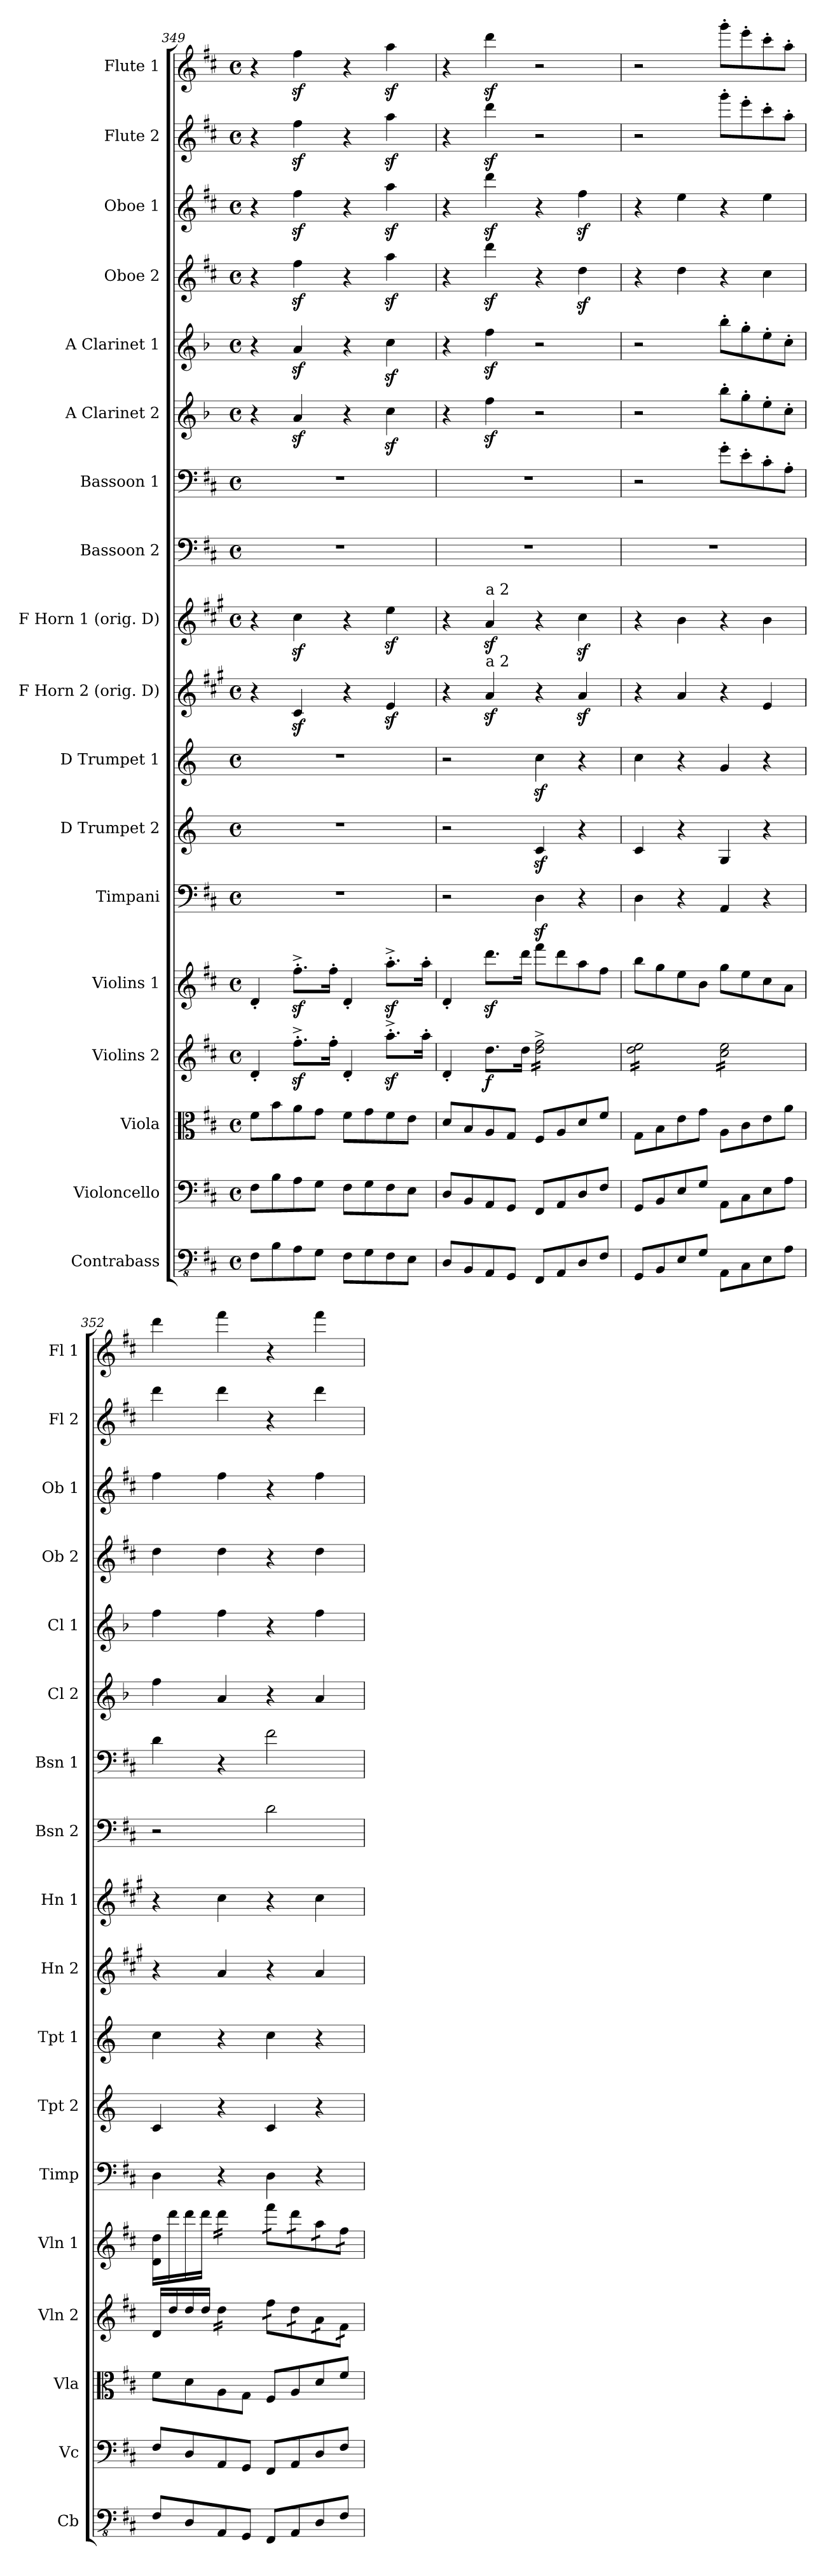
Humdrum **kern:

**kern	**kern	**kern	**kern	**dynam	**kern	**kern	**kern	**kern	**kern	**kern	**kern	**kern	**kern	**kern	**kern	**kern	**kern	**kern
*part18	*part17	*part16	*part15	*part15	*part14	*part13	*part12	*part11	*part10	*part9	*part8	*part7	*part6	*part5	*part4	*part3	*part2	*part1
*staff18	*staff17	*staff16	*staff15	*staff15	*staff14	*staff13	*staff12	*staff11	*staff10	*staff9	*staff8	*staff7	*staff6	*staff5	*staff4	*staff3	*staff2	*staff1
*I"Contrabass	*I"Violoncello	*I"Viola	*I"Violins 2	*	*I"Violins 1	*I"Timpani	*I"D Trumpet 2	*I"D Trumpet 1	*I"F Horn 2 (orig.  D)	*I"F Horn 1 (orig.  D)	*I"Bassoon 2	*I"Bassoon 1	*I"A Clarinet 2	*I"A Clarinet 1	*I"Oboe 2	*I"Oboe 1	*I"Flute 2	*I"Flute 1
*I'Cb	*I'Vc	*I'Vla	*I'Vln 2	*	*I'Vln 1	*I'Timp	*I'Tpt 2	*I'Tpt 1	*I'Hn 2	*I'Hn 1	*I'Bsn 2	*I'Bsn 1	*I'Cl 2	*I'Cl 1	*I'Ob 2	*I'Ob 1	*I'Fl 2	*I'Fl 1
*clefFv4	*clefF4	*clefC3	*clefG2	*	*clefG2	*clefF4	*clefG2	*clefG2	*clefG2	*clefG2	*clefF4	*clefF4	*clefG2	*clefG2	*clefG2	*clefG2	*clefG2	*clefG2
*	*	*	*	*	*	*	*ITrd-1c-2	*ITrd-1c-2	*ITrd4c7	*ITrd4c7	*	*	*ITrd2c3	*ITrd2c3	*	*	*	*
*k[f#c#]	*k[f#c#]	*k[f#c#]	*k[f#c#]	*	*k[f#c#]	*k[f#c#]	*k[f#c#]	*k[f#c#]	*k[f#c#]	*k[f#c#]	*k[f#c#]	*k[f#c#]	*k[f#c#]	*k[f#c#]	*k[f#c#]	*k[f#c#]	*k[f#c#]	*k[f#c#]
*M4/4	*M4/4	*M4/4	*M4/4	*	*M4/4	*M4/4	*M4/4	*M4/4	*M4/4	*M4/4	*M4/4	*M4/4	*M4/4	*M4/4	*M4/4	*M4/4	*M4/4	*M4/4
*met(c)	*met(c)	*met(c)	*met(c)	*	*met(c)	*met(c)	*met(c)	*met(c)	*met(c)	*met(c)	*met(c)	*met(c)	*met(c)	*met(c)	*met(c)	*met(c)	*met(c)	*met(c)
=349	=349	=349	=349	=349	=349	=349	=349	=349	=349	=349	=349	=349	=349	=349	=349	=349	=349	=349
8FF#\L	8F#\L	8f#\L	4d'/	.	4d'/	1r	1r	1r	4r	4r	1r	1r	4r	4r	4r	4r	4r	4r
8BB\	8B\	8b\	.	.	.	.	.	.	.	.	.	.	.	.	.	.	.	.
8AA\	8A\	8a\	8.ff#z<'^\L	.	8.ff#z<'^\L	.	.	.	4F#z</	4f#z<\	.	.	4f#z</	4f#z</	4ff#z<\	4ff#z<\	4ff#z<\	4ff#z<\
8GG\J	8G\J	8g\J	.	.	.	.	.	.	.	.	.	.	.	.	.	.	.	.
.	.	.	16ff#'\Jk	.	16ff#'\Jk	.	.	.	.	.	.	.	.	.	.	.	.	.
8FF#\L	8F#\L	8f#\L	4d'/	.	4d'/	.	.	.	4r	4r	.	.	4r	4r	4r	4r	4r	4r
8GG\	8G\	8g\	.	.	.	.	.	.	.	.	.	.	.	.	.	.	.	.
8FF#\	8F#\	8f#\	8.aaz<'^\L	.	8.aaz<'^\L	.	.	.	4Az</	4az<\	.	.	4az<\	4az<\	4aaz<\	4aaz<\	4aaz<\	4aaz<\
8EE\J	8E\J	8e\J	.	.	.	.	.	.	.	.	.	.	.	.	.	.	.	.
.	.	.	16aa'\Jk	.	16aa'\Jk	.	.	.	.	.	.	.	.	.	.	.	.	.
=350	=350	=350	=350	=350	=350	=350	=350	=350	=350	=350	=350	=350	=350	=350	=350	=350	=350	=350
8DD/L	8D/L	8d/L	4d'/	.	4d'/	2r	2r	2r	4r	4r	1r	1r	4r	4r	4r	4r	4r	4r
8BBB/	8BB/	8B/	.	.	.	.	.	.	.	.	.	.	.	.	.	.	.	.
!	!	!	!	!	!	!	!	!	!	!LO:TX:a:t=a 2	!	!	!	!	!	!	!	!
!	!	!	!	!	!	!	!	!	!LO:TX:a:t=a 2	!	!	!	!	!	!	!	!	!
!	!	!	!	!LO:DY:b	!	!	!	!	!	!	!	!	!	!	!	!	!	!
8AAA/	8AA/	8A/	8.dd\L	f	8.dddz<\L	.	.	.	4dz</	4dz</	.	.	4ddz<\	4ddz<\	4dddz<\	4dddz<\	4dddz<\	4dddz<\
8GGG/J	8GG/J	8G/J	.	.	.	.	.	.	.	.	.	.	.	.	.	.	.	.
.	.	.	16dd\Jk	.	16ddd\Jk	.	.	.	.	.	.	.	.	.	.	.	.	.
*	*	*	*tremolo	*	*	*	*	*	*	*	*	*	*	*	*	*	*	*
8FFF#/L	8FF#/L	8F#/L	16dd\^ 16ff#\^LL	.	8fff#\L	4Dz<\	4dz</	4ddz<\	4r	4r	.	.	2r	2r	4r	4r	2r	2r
.	.	.	16dd\^ 16ff#\^	.	.	.	.	.	.	.	.	.	.	.	.	.	.	.
8AAA/	8AA/	8A/	16dd\^ 16ff#\^	.	8ddd\	.	.	.	.	.	.	.	.	.	.	.	.	.
.	.	.	16dd\^ 16ff#\^	.	.	.	.	.	.	.	.	.	.	.	.	.	.	.
8DD/	8D/	8d/	16dd\^ 16ff#\^	.	8aa\	4r	4r	4r	4dz</	4f#z<\	.	.	.	.	4ddz<\	4ff#z<\	.	.
.	.	.	16dd\^ 16ff#\^	.	.	.	.	.	.	.	.	.	.	.	.	.	.	.
8FF#/J	8F#/J	8f#/J	16dd\^ 16ff#\^	.	8ff#\J	.	.	.	.	.	.	.	.	.	.	.	.	.
.	.	.	16dd\^ 16ff#\^JJ	.	.	.	.	.	.	.	.	.	.	.	.	.	.	.
!!LO:PB:g=z
=351	=351	=351	=351	=351	=351	=351	=351	=351	=351	=351	=351	=351	=351	=351	=351	=351	=351	=351
8GGG/L	8GG/L	8G\L	16dd\ 16ee\LL	.	8bb\L	4D\	4d/	4dd\	4r	4r	1r	2r	2r	2r	4r	4r	2r	2r
.	.	.	16dd\ 16ee\	.	.	.	.	.	.	.	.	.	.	.	.	.	.	.
8BBB/	8BB/	8B\	16dd\ 16ee\	.	8gg\	.	.	.	.	.	.	.	.	.	.	.	.	.
.	.	.	16dd\ 16ee\	.	.	.	.	.	.	.	.	.	.	.	.	.	.	.
8EE/	8E/	8e\	16dd\ 16ee\	.	8ee\	4r	4r	4r	4d/	4e\	.	.	.	.	4dd\	4ee\	.	.
.	.	.	16dd\ 16ee\	.	.	.	.	.	.	.	.	.	.	.	.	.	.	.
8GG/J	8G/J	8g\J	16dd\ 16ee\	.	8b\J	.	.	.	.	.	.	.	.	.	.	.	.	.
.	.	.	16dd\ 16ee\JJ	.	.	.	.	.	.	.	.	.	.	.	.	.	.	.
8AAA\L	8AA\L	8A\L	16cc#\ 16ee\LL	.	8gg\L	4AA/	4A/	4a/	4r	4r	.	8g'\L	8gg'\L	8gg'\L	4r	4r	8ggg'\L	8ggg'\L
.	.	.	16cc#\ 16ee\	.	.	.	.	.	.	.	.	.	.	.	.	.	.	.
8CC#\	8C#\	8c#\	16cc#\ 16ee\	.	8ee\	.	.	.	.	.	.	8e'\	8ee'\	8ee'\	.	.	8eee'\	8eee'\
.	.	.	16cc#\ 16ee\	.	.	.	.	.	.	.	.	.	.	.	.	.	.	.
8EE\	8E\	8e\	16cc#\ 16ee\	.	8cc#\	4r	4r	4r	4A/	4e\	.	8c#'\	8cc#'\	8cc#'\	4cc#\	4ee\	8ccc#'\	8ccc#'\
.	.	.	16cc#\ 16ee\	.	.	.	.	.	.	.	.	.	.	.	.	.	.	.
8AA\J	8A\J	8a\J	16cc#\ 16ee\	.	8a\J	.	.	.	.	.	.	8A'\J	8a'\J	8a'\J	.	.	8aa'\J	8aa'\J
.	.	.	16cc#\ 16ee\JJ	.	.	.	.	.	.	.	.	.	.	.	.	.	.	.
*	*	*	*Xtremolo	*	*	*	*	*	*	*	*	*	*	*	*	*	*	*
=352	=352	=352	=352	=352	=352	=352	=352	=352	=352	=352	=352	=352	=352	=352	=352	=352	=352	=352
8FF#/L	8F#/L	8f#\L	16d/LL	.	16d\ 16dd\LL	4D\	4d/	4dd\	4r	4r	2r	4d\	4dd\	4dd\	4dd\	4ff#\	4ddd\	4ddd\
.	.	.	16dd/	.	16ddd\	.	.	.	.	.	.	.	.	.	.	.	.	.
8DD/	8D/	8d\	16dd/	.	16ddd\	.	.	.	.	.	.	.	.	.	.	.	.	.
.	.	.	16dd/JJ	.	16ddd\JJ	.	.	.	.	.	.	.	.	.	.	.	.	.
*	*	*	*tremolo	*	*	*	*	*	*	*	*	*	*	*	*	*	*	*
*	*	*	*	*	*tremolo	*	*	*	*	*	*	*	*	*	*	*	*	*
8AAA/	8AA/	8A\	16dd\LL	.	16ddd\LL	4r	4r	4r	4d/	4f#\	.	4r	4f#/	4dd\	4dd\	4ff#\	4ddd\	4fff#\
.	.	.	16dd\	.	16ddd\	.	.	.	.	.	.	.	.	.	.	.	.	.
8GGG/J	8GG/J	8G\J	16dd\	.	16ddd\	.	.	.	.	.	.	.	.	.	.	.	.	.
.	.	.	16dd\JJ	.	16ddd\JJ	.	.	.	.	.	.	.	.	.	.	.	.	.
8FFF#/L	8FF#/L	8F#/L	16ff#\LL	.	16fff#\LL	4D\	4d/	4dd\	4r	4r	2d\	2f#\	4r	4r	4r	4r	4r	4r
.	.	.	16ff#\	.	16fff#\	.	.	.	.	.	.	.	.	.	.	.	.	.
8AAA/	8AA/	8A/	16dd\	.	16ddd\	.	.	.	.	.	.	.	.	.	.	.	.	.
.	.	.	16dd\	.	16ddd\	.	.	.	.	.	.	.	.	.	.	.	.	.
8DD/	8D/	8d/	16a\	.	16aa\	4r	4r	4r	4d/	4f#\	.	.	4f#/	4dd\	4dd\	4ff#\	4ddd\	4fff#\
.	.	.	16a\	.	16aa\	.	.	.	.	.	.	.	.	.	.	.	.	.
8FF#/J	8F#/J	8f#/J	16f#\	.	16ff#\	.	.	.	.	.	.	.	.	.	.	.	.	.
.	.	.	16f#\JJ	.	16ff#\JJ	.	.	.	.	.	.	.	.	.	.	.	.	.
*	*	*	*	*	*Xtremolo	*	*	*	*	*	*	*	*	*	*	*	*	*
*	*	*	*Xtremolo	*	*	*	*	*	*	*	*	*	*	*	*	*	*	*
=	=	=	=	=	=	=	=	=	=	=	=	=	=	=	=	=	=	=
*-	*-	*-	*-	*-	*-	*-	*-	*-	*-	*-	*-	*-	*-	*-	*-	*-	*-	*-
